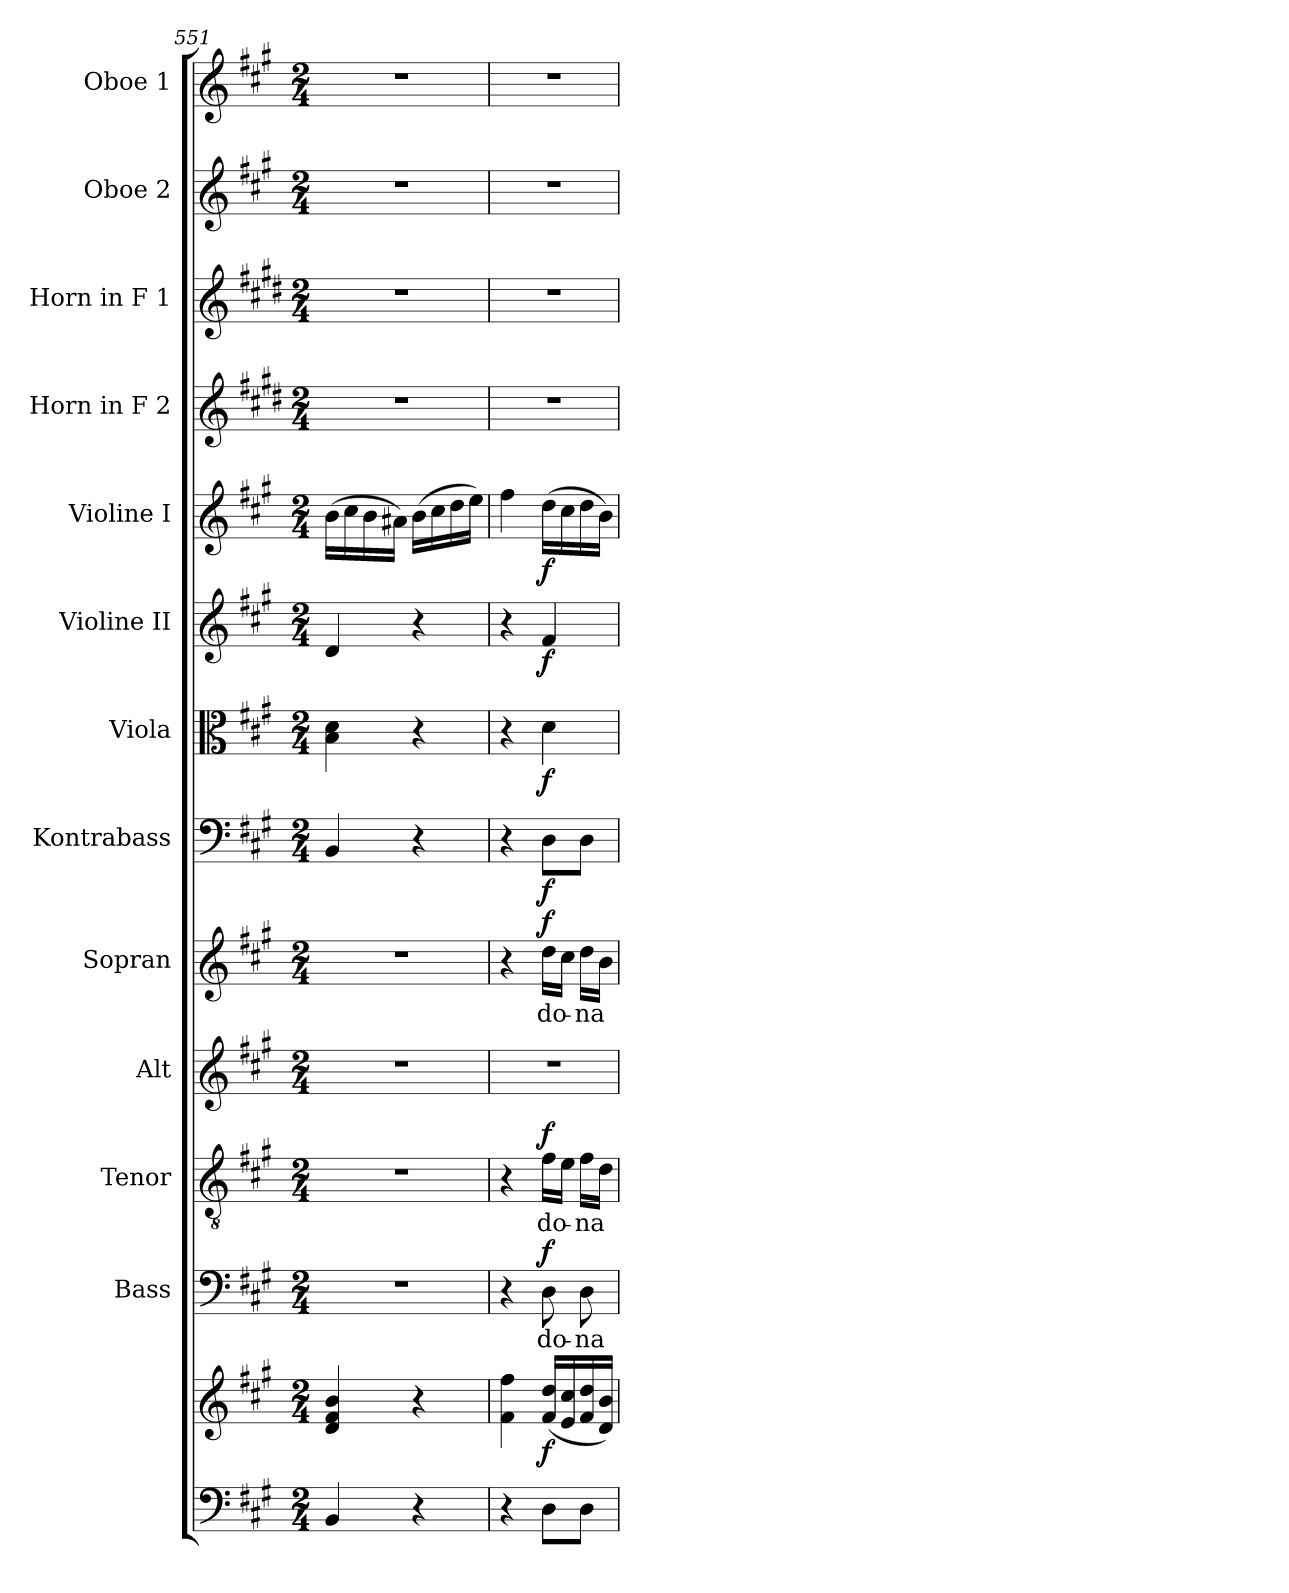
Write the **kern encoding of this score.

**kern	**kern	**dynam	**kern	**text	**dynam	**kern	**text	**dynam	**kern	**kern	**text	**dynam	**kern	**dynam	**kern	**dynam	**kern	**dynam	**kern	**dynam	**kern	**kern	**kern	**kern
*part13	*part13	*part13	*part12	*part12	*part12	*part11	*part11	*part11	*part10	*part9	*part9	*part9	*part8	*part8	*part7	*part7	*part6	*part6	*part5	*part5	*part4	*part3	*part2	*part1
*staff14	*staff13	*staff13/14	*staff12	*staff12	*staff12	*staff11	*staff11	*staff11	*staff10	*staff9	*staff9	*staff9	*staff8	*staff8	*staff7	*staff7	*staff6	*staff6	*staff5	*staff5	*staff4	*staff3	*staff2	*staff1
*	*	*	*I"Bass	*	*	*I"Tenor	*	*	*I"Alt	*I"Sopran	*	*	*I"Kontrabass	*	*I"Viola	*	*I"Violine II	*	*I"Violine I	*	*I"Horn in F 2	*I"Horn in F 1	*I"Oboe 2	*I"Oboe 1
*	*	*	*I'B.	*	*	*I'T.	*	*	*I'A.	*I'S.	*	*	*I'Kb.	*	*I'Vla.	*	*I'Vl. II	*	*I'Vl. I	*	*	*	*I'Ob.. 2	*I'Ob. 1
*clefF4	*clefG2	*	*clefF4	*	*	*clefGv2	*	*	*clefG2	*clefG2	*	*	*clefF4	*	*clefC3	*	*clefG2	*	*clefG2	*	*clefG2	*clefG2	*clefG2	*clefG2
*	*	*	*	*	*	*	*	*	*	*	*	*	*ITrd7c12	*	*	*	*	*	*	*	*ITrd4c7	*ITrd4c7	*	*
*k[f#c#g#]	*k[f#c#g#]	*	*k[f#c#g#]	*	*	*k[f#c#g#]	*	*	*k[f#c#g#]	*k[f#c#g#]	*	*	*k[f#c#g#]	*	*k[f#c#g#]	*	*k[f#c#g#]	*	*k[f#c#g#]	*	*k[f#c#g#]	*k[f#c#g#]	*k[f#c#g#]	*k[f#c#g#]
*A:	*A:	*	*A:	*	*	*A:	*	*	*A:	*A:	*	*	*A:	*	*A:	*	*A:	*	*A:	*	*A:	*A:	*A:	*A:
*M2/4	*M2/4	*	*M2/4	*	*	*M2/4	*	*	*M2/4	*M2/4	*	*	*M2/4	*	*M2/4	*	*M2/4	*	*M2/4	*	*M2/4	*M2/4	*M2/4	*M2/4
=551	=551	=551	=551	=551	=551	=551	=551	=551	=551	=551	=551	=551	=551	=551	=551	=551	=551	=551	=551	=551	=551	=551	=551	=551
4BB/	4d/ 4f#/ 4b/	.	2r	.	.	2r	.	.	2r	2r	.	.	4BBB/	.	4B\ 4d\	.	4d/	.	(>16b\LL	.	2r	2r	2r	2r
.	.	.	.	.	.	.	.	.	.	.	.	.	.	.	.	.	.	.	16cc#\	.	.	.	.	.
.	.	.	.	.	.	.	.	.	.	.	.	.	.	.	.	.	.	.	16b\	.	.	.	.	.
.	.	.	.	.	.	.	.	.	.	.	.	.	.	.	.	.	.	.	16a#X\JJ)	.	.	.	.	.
4r	4r	.	.	.	.	.	.	.	.	.	.	.	4r	.	4r	.	4r	.	(>16b\LL	.	.	.	.	.
.	.	.	.	.	.	.	.	.	.	.	.	.	.	.	.	.	.	.	16cc#\	.	.	.	.	.
.	.	.	.	.	.	.	.	.	.	.	.	.	.	.	.	.	.	.	16dd\	.	.	.	.	.
.	.	.	.	.	.	.	.	.	.	.	.	.	.	.	.	.	.	.	16ee\JJ)	.	.	.	.	.
=552	=552	=552	=552	=552	=552	=552	=552	=552	=552	=552	=552	=552	=552	=552	=552	=552	=552	=552	=552	=552	=552	=552	=552	=552
4r	4f#\ 4ff#\	.	4r	.	.	4r	.	.	2r	4r	.	.	4r	.	4r	.	4r	.	4ff#\	.	2r	2r	2r	2r
!	!	!LO:DY:b	!	!LO:LY:b	!LO:DY:a	!	!LO:LY:b	!LO:DY:a	!	!	!LO:LY:b	!LO:DY:a	!	!LO:DY:b	!	!LO:DY:b	!	!LO:DY:b	!	!LO:DY:b	!	!	!	!
8D\L	(<16f#/ 16dd/LL	f	8D\	do-	f	16f#\LL	do-	f	.	16dd\LL	do-	f	8DD\L	f	4d\	f	4f#/	f	(>16dd\LL	f	.	.	.	.
.	16e/ 16cc#/	.	.	.	.	16e\JJ	.	.	.	16cc#\JJ	.	.	.	.	.	.	.	.	16cc#\	.	.	.	.	.
!	!	!	!	!LO:LY:b	!	!	!LO:LY:b	!	!	!	!LO:LY:b	!	!	!	!	!	!	!	!	!	!	!	!	!
8D\J	16f#/ 16dd/	.	8D\	-na	.	16f#\LL	-na	.	.	16dd\LL	-na	.	8DD\J	.	.	.	.	.	16dd\	.	.	.	.	.
.	16d/ 16b/JJ)	.	.	.	.	16d\JJ	.	.	.	16b\JJ	.	.	.	.	.	.	.	.	16b\JJ)	.	.	.	.	.
=	=	=	=	=	=	=	=	=	=	=	=	=	=	=	=	=	=	=	=	=	=	=	=	=
*-	*-	*-	*-	*-	*-	*-	*-	*-	*-	*-	*-	*-	*-	*-	*-	*-	*-	*-	*-	*-	*-	*-	*-	*-
